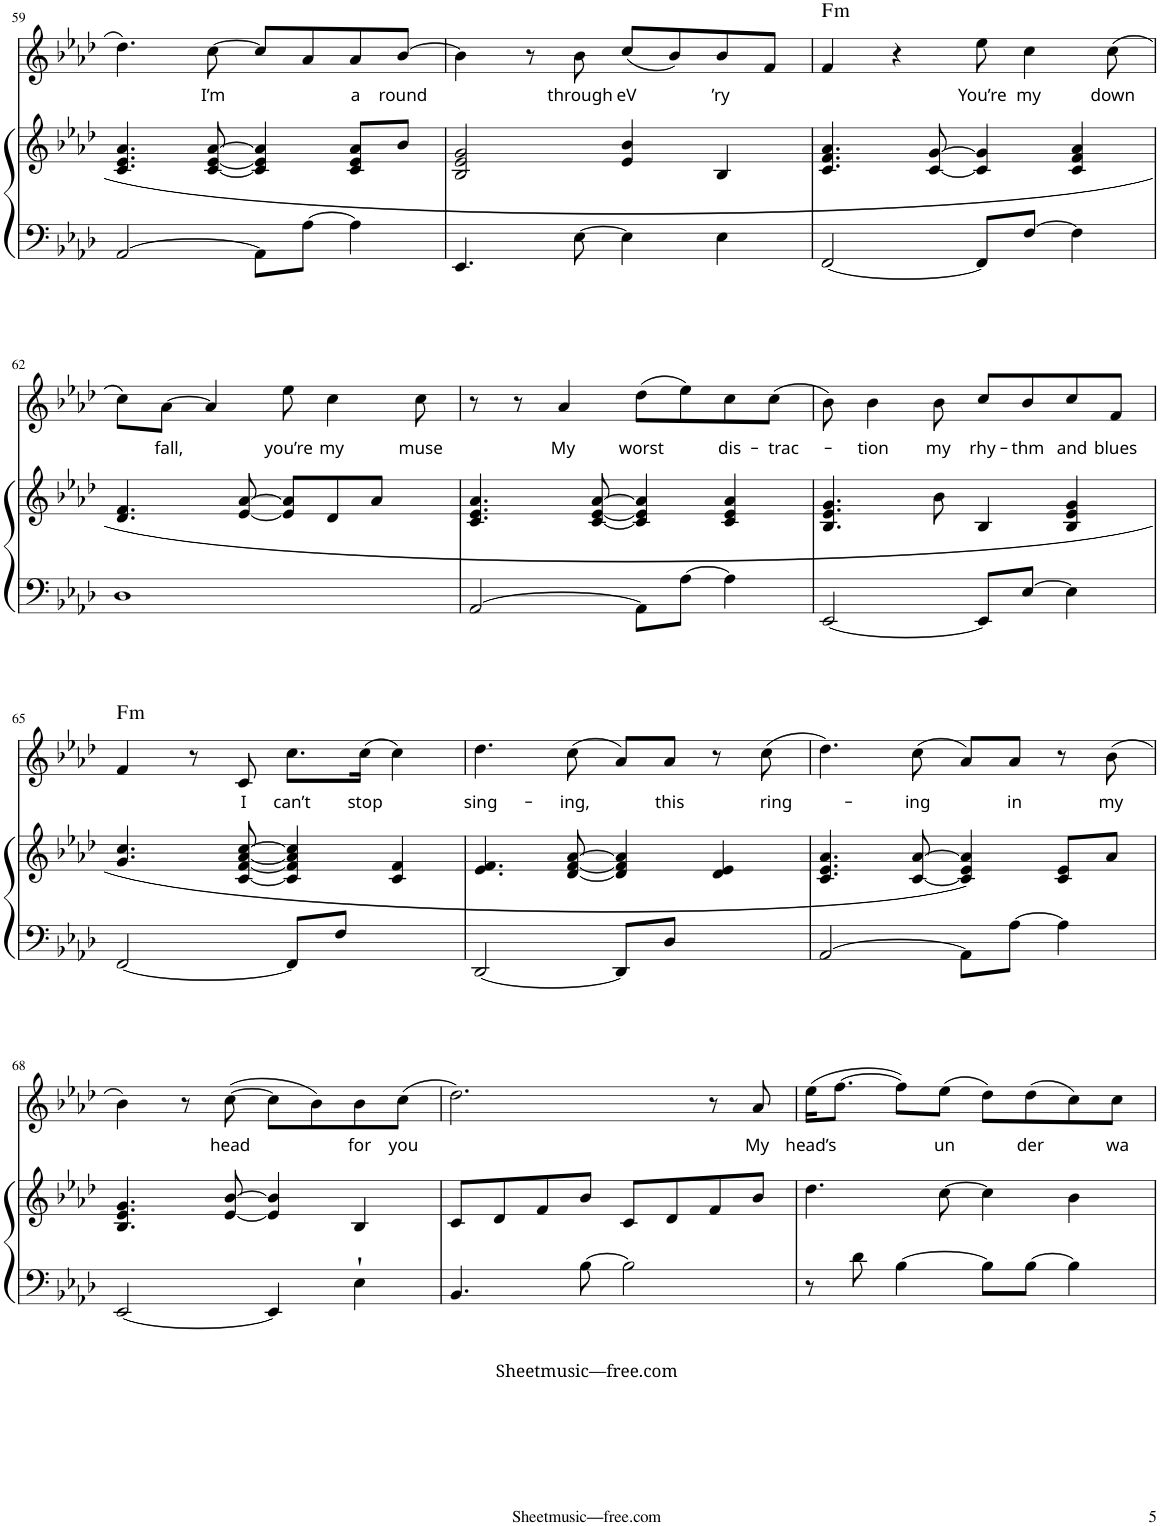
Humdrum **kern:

**kern	**kern	**kern	**text	**harte
*part2	*part2	*part1	*part1	*part1
*staff3	*staff2	*staff1	*staff1	*
*I"Piano	*	*I"Voice	*	*
*I'Pno	*	*I'V	*	*
!!LO:PB:g=z
*clefF4	*clefG2	*clefG2	*	*
*k[b-e-a-d-]	*k[b-e-a-d-]	*k[b-e-a-d-]	*	*
*M2/2	*M2/2	*M2/2	*	*
*met(c|)	*met(c|)	*met(c|)	*	*
=59	=59	=59	=59	=59
[>2AA-/	4.c/ 4.e-/ 4.a-/	4.dd-\	.	.
!	!	!	!LO:LY:b	!
.	[<8c/ [<8e-/ [>8a-/	[>8cc\	I’m	.
8AA-\L]	4c/] 4e-/] 4a-/]	8cc/L]	.	.
[>8A-\J	.	8a-/	.	.
!	!	!	!LO:LY:b	!
4A-\]	8c/ 8e-/ 8a-/L	8a-/	a	.
!	!	!	!LO:LY:b	!
.	8b-/J	[>8b-/J	round	.
=60	=60	=60	=60	=60
4.EE-/	2B-/ 2e-/ 2g/	4b-\]	.	.
.	.	8r	.	.
!	!	!	!LO:LY:b	!
[>8E-\	.	8b-\	through	.
!	!	!	!LO:LY:b	!
4E-\]	4e-/ 4b-/	(8cc/L	eV	.
.	.	8b-/)	.	.
!	!	!	!LO:LY:b	!
4E-\	4B-/	8b-/	’ry	.
.	.	8f/J	.	.
=61	=61	=61	=61	=61
!	!	!	!	!LO:H:kt=m
[<2FF/	4.c/ 4.f/ 4.a-/	4f/	.	F:min
.	.	4r	.	.
.	[<8c/ [>8g/	.	.	.
!	!	!	!LO:LY:b	!
8FF/L]	4c/] 4g/]	8ee-\	You’re	.
!	!	!	!LO:LY:b	!
[>8F/J	.	4cc\	my	.
4F\]	4c/ 4f/ 4a-/	.	.	.
!	!	!	!LO:LY:b	!
.	.	(>8cc\	down	.
!!LO:LB:g=z
=62	=62	=62	=62	=62
1D-	4.d-/ 4.f/	8cc\L)	.	.
!	!	!	!LO:LY:b	!
.	.	[>8a-\J	-fall,	.
.	.	4a-/]	.	.
.	[<8e-/ [>8a-/	.	.	.
!	!	!	!LO:LY:b	!
.	8e-/] 8a-/]L	8ee-\	you’re	.
!	!	!	!LO:LY:b	!
.	8d-/	4cc\	my	.
.	8a-/J	.	.	.
!	!	!	!LO:LY:b	!
.	8ryy	8cc\	muse	.
=63	=63	=63	=63	=63
[>2AA-/	4.c/ 4.e-/ 4.a-/	8r	.	.
.	.	8r	.	.
!	!	!	!LO:LY:b	!
.	.	4a-/	My	.
.	[<8c/ [<8e-/ [>8a-/	.	.	.
!	!	!	!LO:LY:b	!
8AA-\L]	4c/] 4e-/] 4a-/]	(>8dd-\L	worst	.
[>8A-\J	.	8ee-\)	.	.
!	!	!	!LO:LY:b	!
4A-\]	4c/ 4e-/ 4a-/	8cc\	dis-	.
!	!	!	!LO:LY:b	!
.	.	(>8cc\J	-trac-	.
=64	=64	=64	=64	=64
[<2EE-/	4.B-/ 4.e-/ 4.g/	8b-\)	.	.
!	!	!	!LO:LY:b	!
.	.	4b-\	tion	.
!	!	!	!LO:LY:b	!
.	8b-\	8b-\	my	.
!	!	!	!LO:LY:b	!
8EE-/L]	4B-/	8cc/L	rhy-	.
!	!	!	!LO:LY:b	!
[>8E-/J	.	8b-/	-thm	.
!	!	!	!LO:LY:b	!
4E-\]	4B-/ 4e-/ 4g/	8cc/	and	.
!	!	!	!LO:LY:b	!
.	.	8f/J	blues	.
!!LO:LB:g=z
=65	=65	=65	=65	=65
!	!	!	!	!LO:H:kt=m
[<2FF/	4.g/ 4.cc/	4f/	.	F:min
.	.	8r	.	.
!	!	!	!LO:LY:b	!
.	[<8c/ [<8f/ [<8a-/ [>8cc/	8c/	I	.
!	!	!	!LO:LY:b	!
8FF/L]	4c/] 4f/] 4a-/] 4cc/]	8.cc\L	can’t	.
8F/J	.	.	.	.
!	!	!	!LO:LY:b	!
.	.	(16cc\Jk	stop	.
4ryy	4c/ 4f/	4cc\)	.	.
=66	=66	=66	=66	=66
!	!	!	!LO:LY:b	!
[<2DD-/	4.e-/ 4.f/	4.dd-\	sing-	.
!	!	!	!LO:LY:b	!
.	[<8d-/ [<8f/ [>8a-/	(>8cc\	-ing,	.
8DD-/L]	4d-/] 4f/] 4a-/]	8a-/L)	.	.
!	!	!	!LO:LY:b	!
8D-/J	.	8a-/J	this	.
4ryy	4d-/ 4e-/	8r	.	.
!	!	!	!LO:LY:b	!
.	.	(>8cc\	ring-	.
=67	=67	=67	=67	=67
[>2AA-/	4.c/ 4.e-/ 4.a-/	4.dd-\)	.	.
!	!	!	!LO:LY:b	!
.	[<8c/ [>8a-/	(>8cc\	-ing	.
8AA-\L]	4c/] 4e-/ 4a-/]	8a-/L)	.	.
!	!	!	!LO:LY:b	!
[>8A-\J	.	8a-/J	in	.
4A-\]	8c/ 8e-/L	8r	.	.
!	!	!	!LO:LY:b	!
.	8a-/J	(>8b-\	my	.
!!LO:LB:g=z
=68	=68	=68	=68	=68
[<2EE-/	4.B-/ 4.e-/ 4.g/	4b-\)	.	.
.	.	8r	.	.
!	!	!	!LO:LY:b	!
.	[<8e-/ [>8b-/	(>[>8cc\	head	.
4EE-/]	4e-/] 4b-/]	8cc\L]	.	.
.	.	8b-\)	.	.
!	!	!	!LO:LY:b	!
4E-`\	4B-/	8b-\	for	.
!	!	!	!LO:LY:b	!
.	.	(>8cc\J	you	.
=69	=69	=69	=69	=69
4.BB-/	8c/L	2.dd-\)	.	.
.	8d-/	.	.	.
.	8f/	.	.	.
[>8B-\	8b-/J	.	.	.
2B-\]	8c/L	.	.	.
.	8d-/	.	.	.
.	8f/	8r	.	.
!	!	!	!LO:LY:b	!
.	8b-/J	8a-/	My	.
=70	=70	=70	=70	=70
!	!	!	!LO:LY:b	!
8r	4.dd-\	(>16ee-\KL	head’s	.
.	.	[>8.ff\J	.	.
8d-\	.	.	.	.
[>4B-\	.	8ff\L])	.	.
!	!	!	!LO:LY:b	!
.	[>8cc\	(>8ee-\J	un	.
8B-\L]	4cc\]	8dd-\L)	.	.
!	!	!	!LO:LY:b	!
[>8B-\J	.	(>8dd-\	der	.
4B-\]	4b-\	8cc\)	.	.
!	!	!	!LO:LY:b	!
.	.	8cc\J	wa	.
=	=	=	=	=
*-	*-	*-	*-	*-
